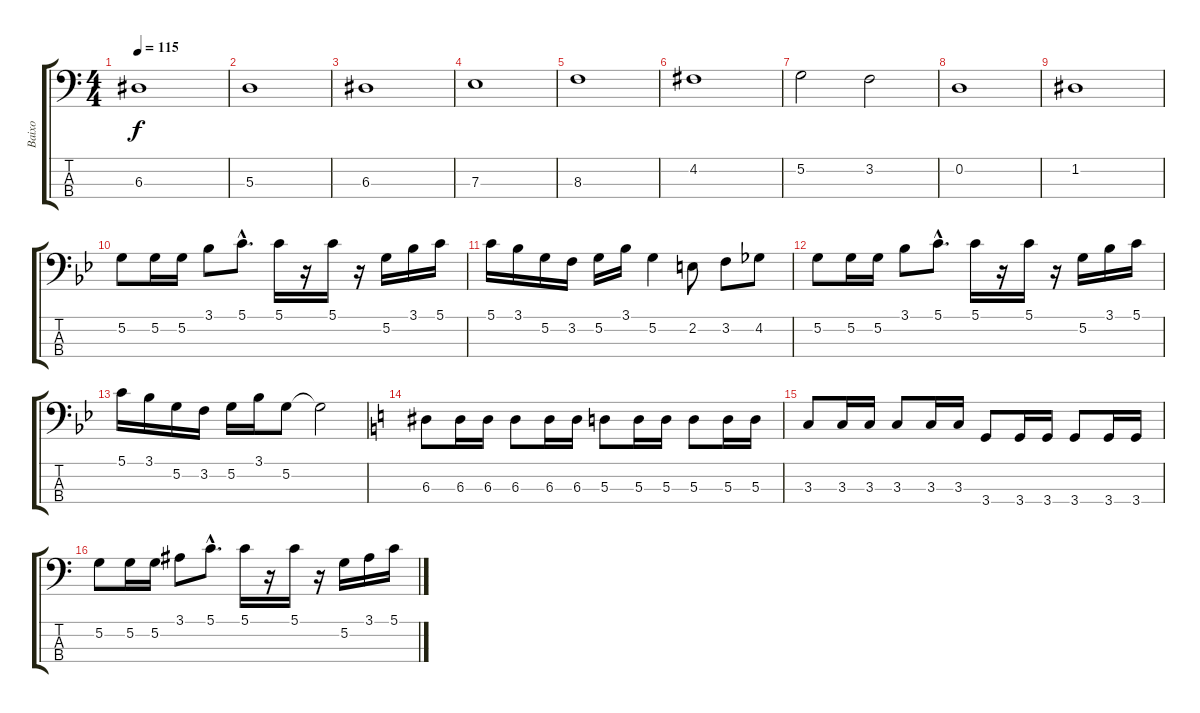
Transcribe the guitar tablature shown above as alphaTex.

\track ("Baixo" "Baixo") {instrument electricbassfinger}
\staff {score tabs}
\tuning (G2 D2 A1 E1) {hide}
\ts (4 4)
\tempo 115
\clef f4
\ks c
6.3.1{dy f} |
5.3.1 |
6.3.1 |
7.3.1 |
8.3.1 |
4.2.1 |
5.2.2 3.2.2 |
0.2.1 |
1.2.1 |
\ks bb
5.2.8 5.2.16 5.2.16 3.1.8 5.1{hac}.8{d} 5.1.16 r.16 5.1.16 r.16 5.2.16 3.1.16 5.1.16 |
5.1.16 3.1.16 5.2.16 3.2.16 5.2.16 3.1.16 5.2.4 2.2.8 3.2.8 4.2.8 |
5.2.8 5.2.16 5.2.16 3.1.8 5.1{hac}.8{d} 5.1.16 r.16 5.1.16 r.16 5.2.16 3.1.16 5.1.16 |
5.1.16 3.1.16 5.2.16 3.2.16 5.2.16 3.1.16 5.2.8 5.2{t}.2 |
\ks c
6.3.8 6.3.16 6.3.16 6.3.8 6.3.16 6.3.16 5.3.8 5.3.16 5.3.16 5.3.8 5.3.16 5.3.16 |
3.3.8 3.3.16 3.3.16 3.3.8 3.3.16 3.3.16 3.4.8 3.4.16 3.4.16 3.4.8 3.4.16 3.4.16 |
5.2.8 5.2.16 5.2.16 3.1.8 5.1{hac}.8{d} 5.1.16 r.16 5.1.16 r.16 5.2.16 3.1.16 5.1.16
